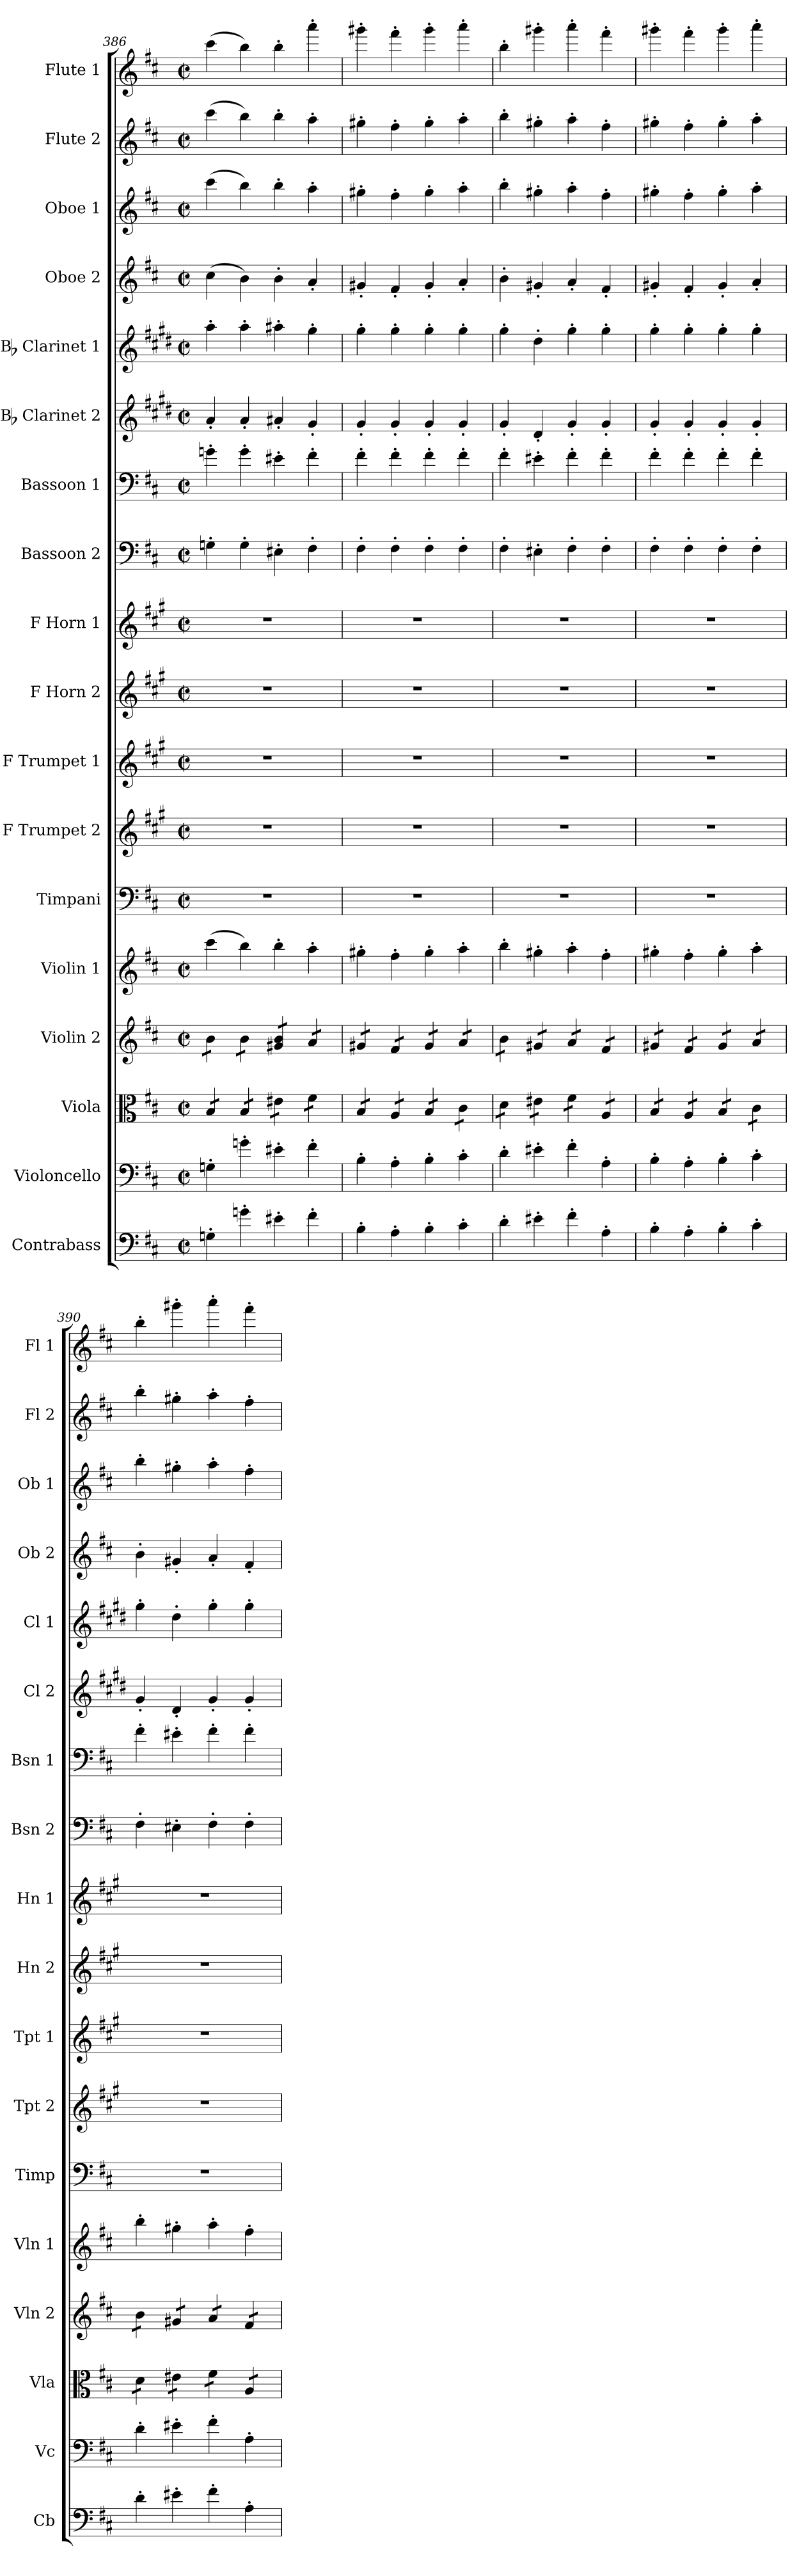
**kern	**kern	**kern	**kern	**kern	**kern	**kern	**kern	**kern	**kern	**kern	**kern	**kern	**kern	**kern	**kern	**kern	**kern
*part18	*part17	*part16	*part15	*part14	*part13	*part12	*part11	*part10	*part9	*part8	*part7	*part6	*part5	*part4	*part3	*part2	*part1
*staff18	*staff17	*staff16	*staff15	*staff14	*staff13	*staff12	*staff11	*staff10	*staff9	*staff8	*staff7	*staff6	*staff5	*staff4	*staff3	*staff2	*staff1
*I"Contrabass	*I"Violoncello	*I"Viola	*I"Violin 2	*I"Violin 1	*I"Timpani	*I"F Trumpet 2	*I"F Trumpet 1	*I"F Horn 2	*I"F Horn 1	*I"Bassoon 2	*I"Bassoon 1	*I"Bb Clarinet 2	*I"Bb Clarinet 1	*I"Oboe 2	*I"Oboe 1	*I"Flute 2	*I"Flute 1
*I'Cb	*I'Vc	*I'Vla	*I'Vln 2	*I'Vln 1	*I'Timp	*I'Tpt 2	*I'Tpt 1	*I'Hn 2	*I'Hn 1	*I'Bsn 2	*I'Bsn 1	*I'Cl 2	*I'Cl 1	*I'Ob 2	*I'Ob 1	*I'Fl 2	*I'Fl 1
*clefF4	*clefF4	*clefC3	*clefG2	*clefG2	*clefF4	*clefG2	*clefG2	*clefG2	*clefG2	*clefF4	*clefF4	*clefG2	*clefG2	*clefG2	*clefG2	*clefG2	*clefG2
*ITrd7c12	*	*	*	*	*	*ITrd-3c-5	*ITrd-3c-5	*ITrd4c7	*ITrd4c7	*	*	*ITrd1c2	*ITrd1c2	*	*	*	*
*k[f#c#]	*k[f#c#]	*k[f#c#]	*k[f#c#]	*k[f#c#]	*k[f#c#]	*k[f#c#]	*k[f#c#]	*k[f#c#]	*k[f#c#]	*k[f#c#]	*k[f#c#]	*k[f#c#]	*k[f#c#]	*k[f#c#]	*k[f#c#]	*k[f#c#]	*k[f#c#]
*M2/2	*M2/2	*M2/2	*M2/2	*M2/2	*M2/2	*M2/2	*M2/2	*M2/2	*M2/2	*M2/2	*M2/2	*M2/2	*M2/2	*M2/2	*M2/2	*M2/2	*M2/2
*met(c|)	*met(c|)	*met(c|)	*met(c|)	*met(c|)	*met(c|)	*met(c|)	*met(c|)	*met(c|)	*met(c|)	*met(c|)	*met(c|)	*met(c|)	*met(c|)	*met(c|)	*met(c|)	*met(c|)	*met(c|)
=386	=386	=386	=386	=386	=386	=386	=386	=386	=386	=386	=386	=386	=386	=386	=386	=386	=386
*	*	*tremolo	*	*	*	*	*	*	*	*	*	*	*	*	*	*	*
*	*	*	*tremolo	*	*	*	*	*	*	*	*	*	*	*	*	*	*
4GGn'\	4Gn'\	12B/L	12b\L	(4ccc#\	1r	1r	1r	1r	1r	4Gn'\	4gn'\	4g'/	4gg'\	(4cc#\	(4ccc#\	(4ccc#\	(4ccc#\
.	.	12B/	12b\	.	.	.	.	.	.	.	.	.	.	.	.	.	.
.	.	12B/J	12b\J	.	.	.	.	.	.	.	.	.	.	.	.	.	.
4Gn'\	4gn'\	12B/L	12b\L	4bb\)	.	.	.	.	.	4G'\	4g'\	4g'/	4gg'\	4b\)	4bb\)	4bb\)	4bb\)
.	.	12B/	12b\	.	.	.	.	.	.	.	.	.	.	.	.	.	.
.	.	12B/J	12b\J	.	.	.	.	.	.	.	.	.	.	.	.	.	.
4E#X'\	4e#X'\	12e#X\L	12g#X/ 12b/L	4bb'\	.	.	.	.	.	4E#X'\	4e#X'\	4g#X'/	4gg#X'\	4b'\	4bb'\	4bb'\	4bb'\
.	.	12e#X\	12g#X/ 12b/	.	.	.	.	.	.	.	.	.	.	.	.	.	.
.	.	12e#X\J	12g#X/ 12b/J	.	.	.	.	.	.	.	.	.	.	.	.	.	.
4F#'\	4f#'\	12f#\L	12a/L	4aa'\	.	.	.	.	.	4F#'\	4f#'\	4f#'/	4ff#'\	4a'/	4aa'\	4aa'\	4aaa'\
.	.	12f#\	12a/	.	.	.	.	.	.	.	.	.	.	.	.	.	.
.	.	12f#\J	12a/J	.	.	.	.	.	.	.	.	.	.	.	.	.	.
!!LO:PB:g=z
=387	=387	=387	=387	=387	=387	=387	=387	=387	=387	=387	=387	=387	=387	=387	=387	=387	=387
4BB'\	4B'\	12B/L	12g#X/L	4gg#X'\	1r	1r	1r	1r	1r	4F#'\	4f#'\	4f#'/	4ff#'\	4g#X'/	4gg#X'\	4gg#X'\	4ggg#X'\
.	.	12B/	12g#X/	.	.	.	.	.	.	.	.	.	.	.	.	.	.
.	.	12B/J	12g#X/J	.	.	.	.	.	.	.	.	.	.	.	.	.	.
4AA'\	4A'\	12A/L	12f#/L	4ff#'\	.	.	.	.	.	4F#'\	4f#'\	4f#'/	4ff#'\	4f#'/	4ff#'\	4ff#'\	4fff#'\
.	.	12A/	12f#/	.	.	.	.	.	.	.	.	.	.	.	.	.	.
.	.	12A/J	12f#/J	.	.	.	.	.	.	.	.	.	.	.	.	.	.
4BB'\	4B'\	12B/L	12g#/L	4gg#'\	.	.	.	.	.	4F#'\	4f#'\	4f#'/	4ff#'\	4g#'/	4gg#'\	4gg#'\	4ggg#'\
.	.	12B/	12g#/	.	.	.	.	.	.	.	.	.	.	.	.	.	.
.	.	12B/J	12g#/J	.	.	.	.	.	.	.	.	.	.	.	.	.	.
4C#'\	4c#'\	12c#\L	12a/L	4aa'\	.	.	.	.	.	4F#'\	4f#'\	4f#'/	4ff#'\	4a'/	4aa'\	4aa'\	4aaa'\
.	.	12c#\	12a/	.	.	.	.	.	.	.	.	.	.	.	.	.	.
.	.	12c#\J	12a/J	.	.	.	.	.	.	.	.	.	.	.	.	.	.
=388	=388	=388	=388	=388	=388	=388	=388	=388	=388	=388	=388	=388	=388	=388	=388	=388	=388
4D'\	4d'\	12d\L	12b\L	4bb'\	1r	1r	1r	1r	1r	4F#'\	4f#'\	4f#'/	4ff#'\	4b'\	4bb'\	4bb'\	4bb'\
.	.	12d\	12b\	.	.	.	.	.	.	.	.	.	.	.	.	.	.
.	.	12d\J	12b\J	.	.	.	.	.	.	.	.	.	.	.	.	.	.
4E#X'\	4e#X'\	12e#X\L	12g#X/L	4gg#X'\	.	.	.	.	.	4E#X'\	4e#X'\	4c#'/	4cc#'\	4g#X'/	4gg#X'\	4gg#X'\	4ggg#X'\
.	.	12e#X\	12g#X/	.	.	.	.	.	.	.	.	.	.	.	.	.	.
.	.	12e#X\J	12g#X/J	.	.	.	.	.	.	.	.	.	.	.	.	.	.
4F#'\	4f#'\	12f#\L	12a/L	4aa'\	.	.	.	.	.	4F#'\	4f#'\	4f#'/	4ff#'\	4a'/	4aa'\	4aa'\	4aaa'\
.	.	12f#\	12a/	.	.	.	.	.	.	.	.	.	.	.	.	.	.
.	.	12f#\J	12a/J	.	.	.	.	.	.	.	.	.	.	.	.	.	.
4AA'\	4A'\	12A/L	12f#/L	4ff#'\	.	.	.	.	.	4F#'\	4f#'\	4f#'/	4ff#'\	4f#'/	4ff#'\	4ff#'\	4fff#'\
.	.	12A/	12f#/	.	.	.	.	.	.	.	.	.	.	.	.	.	.
.	.	12A/J	12f#/J	.	.	.	.	.	.	.	.	.	.	.	.	.	.
=389	=389	=389	=389	=389	=389	=389	=389	=389	=389	=389	=389	=389	=389	=389	=389	=389	=389
4BB'\	4B'\	12B/L	12g#X/L	4gg#X'\	1r	1r	1r	1r	1r	4F#'\	4f#'\	4f#'/	4ff#'\	4g#X'/	4gg#X'\	4gg#X'\	4ggg#X'\
.	.	12B/	12g#X/	.	.	.	.	.	.	.	.	.	.	.	.	.	.
.	.	12B/J	12g#X/J	.	.	.	.	.	.	.	.	.	.	.	.	.	.
4AA'\	4A'\	12A/L	12f#/L	4ff#'\	.	.	.	.	.	4F#'\	4f#'\	4f#'/	4ff#'\	4f#'/	4ff#'\	4ff#'\	4fff#'\
.	.	12A/	12f#/	.	.	.	.	.	.	.	.	.	.	.	.	.	.
.	.	12A/J	12f#/J	.	.	.	.	.	.	.	.	.	.	.	.	.	.
4BB'\	4B'\	12B/L	12g#/L	4gg#'\	.	.	.	.	.	4F#'\	4f#'\	4f#'/	4ff#'\	4g#'/	4gg#'\	4gg#'\	4ggg#'\
.	.	12B/	12g#/	.	.	.	.	.	.	.	.	.	.	.	.	.	.
.	.	12B/J	12g#/J	.	.	.	.	.	.	.	.	.	.	.	.	.	.
4C#'\	4c#'\	12c#\L	12a/L	4aa'\	.	.	.	.	.	4F#'\	4f#'\	4f#'/	4ff#'\	4a'/	4aa'\	4aa'\	4aaa'\
.	.	12c#\	12a/	.	.	.	.	.	.	.	.	.	.	.	.	.	.
.	.	12c#\J	12a/J	.	.	.	.	.	.	.	.	.	.	.	.	.	.
=390	=390	=390	=390	=390	=390	=390	=390	=390	=390	=390	=390	=390	=390	=390	=390	=390	=390
4D'\	4d'\	12d\L	12b\L	4bb'\	1r	1r	1r	1r	1r	4F#'\	4f#'\	4f#'/	4ff#'\	4b'\	4bb'\	4bb'\	4bb'\
.	.	12d\	12b\	.	.	.	.	.	.	.	.	.	.	.	.	.	.
.	.	12d\J	12b\J	.	.	.	.	.	.	.	.	.	.	.	.	.	.
4E#X'\	4e#X'\	12e#X\L	12g#X/L	4gg#X'\	.	.	.	.	.	4E#X'\	4e#X'\	4c#'/	4cc#'\	4g#X'/	4gg#X'\	4gg#X'\	4ggg#X'\
.	.	12e#X\	12g#X/	.	.	.	.	.	.	.	.	.	.	.	.	.	.
.	.	12e#X\J	12g#X/J	.	.	.	.	.	.	.	.	.	.	.	.	.	.
4F#'\	4f#'\	12f#\L	12a/L	4aa'\	.	.	.	.	.	4F#'\	4f#'\	4f#'/	4ff#'\	4a'/	4aa'\	4aa'\	4aaa'\
.	.	12f#\	12a/	.	.	.	.	.	.	.	.	.	.	.	.	.	.
.	.	12f#\J	12a/J	.	.	.	.	.	.	.	.	.	.	.	.	.	.
4AA'\	4A'\	12A/L	12f#/L	4ff#'\	.	.	.	.	.	4F#'\	4f#'\	4f#'/	4ff#'\	4f#'/	4ff#'\	4ff#'\	4fff#'\
.	.	12A/	12f#/	.	.	.	.	.	.	.	.	.	.	.	.	.	.
.	.	12A/J	12f#/J	.	.	.	.	.	.	.	.	.	.	.	.	.	.
*	*	*	*Xtremolo	*	*	*	*	*	*	*	*	*	*	*	*	*	*
*	*	*Xtremolo	*	*	*	*	*	*	*	*	*	*	*	*	*	*	*
=	=	=	=	=	=	=	=	=	=	=	=	=	=	=	=	=	=
*-	*-	*-	*-	*-	*-	*-	*-	*-	*-	*-	*-	*-	*-	*-	*-	*-	*-
